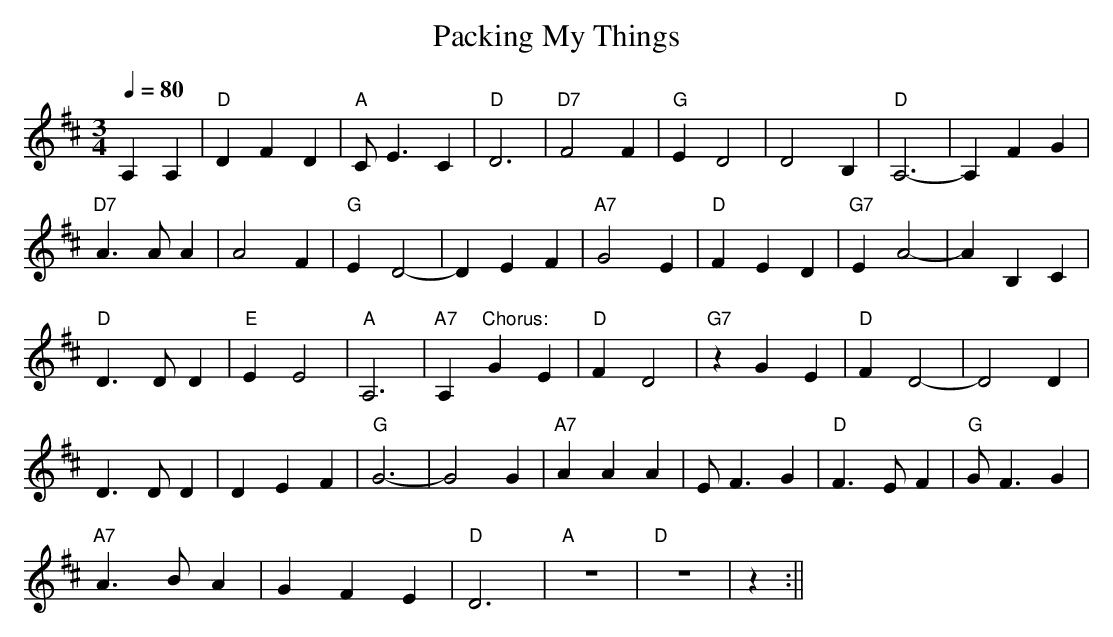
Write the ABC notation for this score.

X:1
T:Packing My Things
M:3/4
L:1/4
Q:80
K:D
A,A,|"D"DFD|"A"C<EC|"D"D3|"D7"F2F|
"G"ED2|D2B,|"D"A,3-|A,FG|!
"D7"A>AA|A2F|"G"ED2-|DEF|
"A7"G2E|"D"FED|"G7"EA2-|AB,C|!
"D"D>DD|"E"EE2|"A"A,3|"A7"A,"Chorus:"GE|
"D"FD2|"G7"zGE|"D"FD2-|D2D|!
D>DD|DEF|"G"G3-|G2G|
"A7"AAA|E<FG|"D"F>EF|"G"G<FG|!
"A7"A>BA|GFE|"D"D3|"A"z3|"D"z3|z:||
